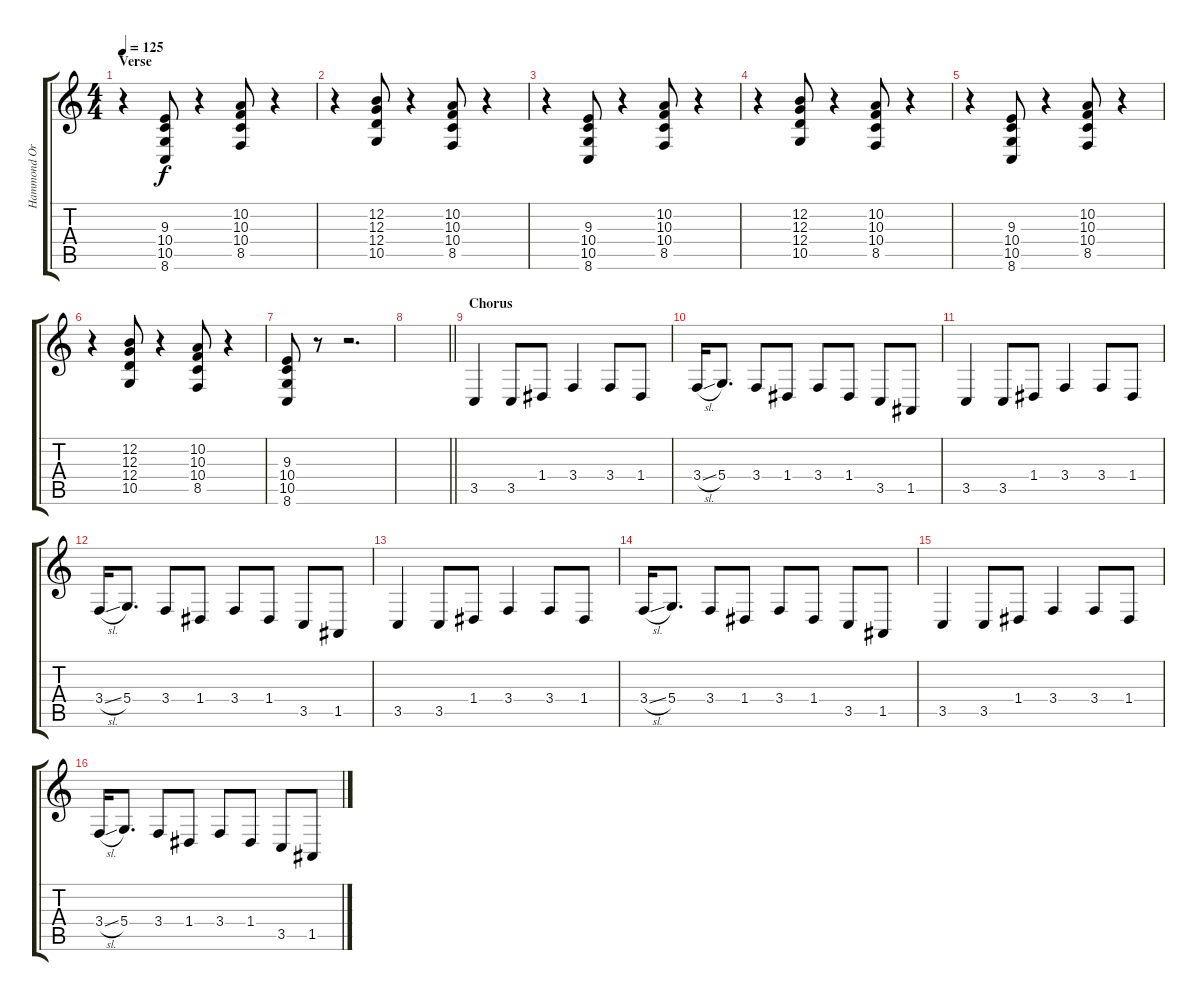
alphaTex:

\track ("Hammond Organ" "Hammond Or") {instrument drawbarorgan}
\staff {score tabs}
\tuning (E4 B3 G3 D3 A2 E2) {hide}
\ts (4 4)
\section ("" "Verse")
\tempo 125
\clef g2
\ks c
r.4{dy f} (9.3 10.4 10.5 8.6).8 r.4 (10.2 10.3 10.4 8.5).8 r.4 |
r.4 (12.2 12.3 12.4 10.5).8 r.4 (10.2 10.3 10.4 8.5).8 r.4 |
r.4 (9.3 10.4 10.5 8.6).8 r.4 (10.2 10.3 10.4 8.5).8 r.4 |
r.4 (12.2 12.3 12.4 10.5).8 r.4 (10.2 10.3 10.4 8.5).8 r.4 |
r.4 (9.3 10.4 10.5 8.6).8 r.4 (10.2 10.3 10.4 8.5).8 r.4 |
r.4 (12.2 12.3 12.4 10.5).8 r.4 (10.2 10.3 10.4 8.5).8 r.4 |
(9.3 10.4 10.5 8.6).8 r.8 r.2{d} |
\barLineRight lightlight
|
\section ("" "Chorus")
3.5.4 3.5.8 1.4.8 3.4.4 3.4.8 1.4.8 |
3.4{sl}.16 5.4.8{d} 3.4.8 1.4.8 3.4.8 1.4.8 3.5.8 1.5.8 |
3.5.4 3.5.8 1.4.8 3.4.4 3.4.8 1.4.8 |
3.4{sl}.16 5.4.8{d} 3.4.8 1.4.8 3.4.8 1.4.8 3.5.8 1.5.8 |
3.5.4 3.5.8 1.4.8 3.4.4 3.4.8 1.4.8 |
3.4{sl}.16 5.4.8{d} 3.4.8 1.4.8 3.4.8 1.4.8 3.5.8 1.5.8 |
3.5.4 3.5.8 1.4.8 3.4.4 3.4.8 1.4.8 |
3.4{sl}.16 5.4.8{d} 3.4.8 1.4.8 3.4.8 1.4.8 3.5.8 1.5.8
